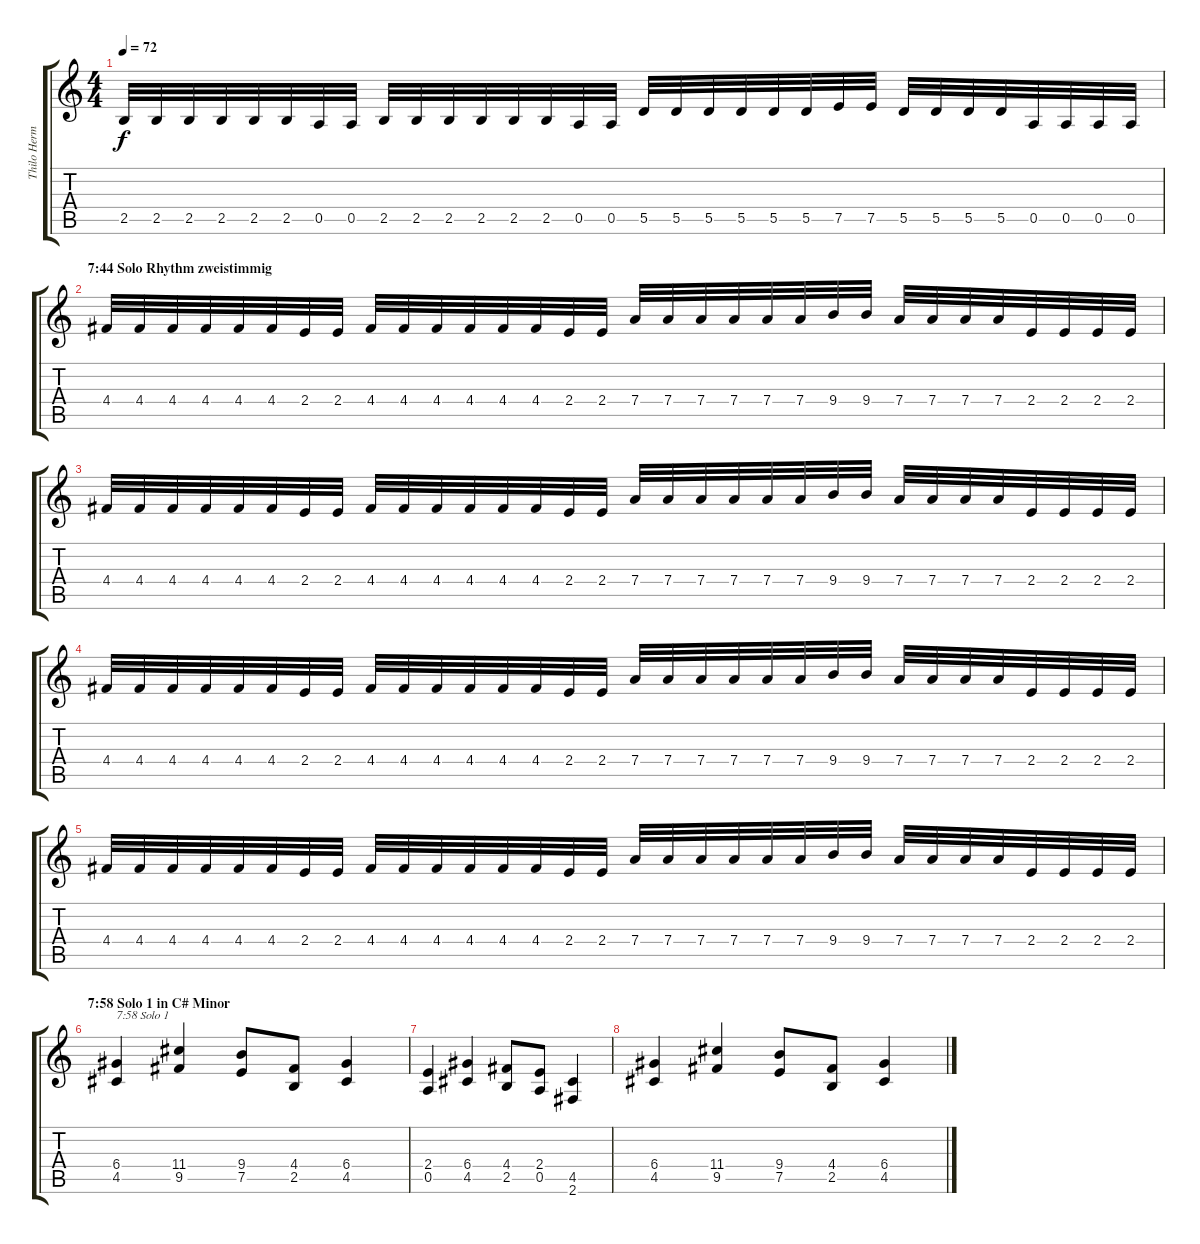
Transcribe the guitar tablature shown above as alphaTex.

\track ("Thilo Hermann (right)" "Thilo Herm") {instrument overdrivenguitar}
\staff {score tabs}
\tuning (E4 B3 G3 D3 A2 E2) {hide}
\ts (4 4)
\tempo 72
\clef g2
\ks c
2.5.32{dy f} 2.5.32 2.5.32 2.5.32 2.5.32 2.5.32 0.5.32 0.5.32 2.5.32 2.5.32 2.5.32 2.5.32 2.5.32 2.5.32 0.5.32 0.5.32 5.5.32 5.5.32 5.5.32 5.5.32 5.5.32 5.5.32 7.5.32 7.5.32 5.5.32 5.5.32 5.5.32 5.5.32 0.5.32 0.5.32 0.5.32 0.5.32 |
\section ("" "7:44 Solo Rhythm zweistimmig")
4.4.32 4.4.32 4.4.32 4.4.32 4.4.32 4.4.32 2.4.32 2.4.32 4.4.32 4.4.32 4.4.32 4.4.32 4.4.32 4.4.32 2.4.32 2.4.32 7.4.32 7.4.32 7.4.32 7.4.32 7.4.32 7.4.32 9.4.32 9.4.32 7.4.32 7.4.32 7.4.32 7.4.32 2.4.32 2.4.32 2.4.32 2.4.32 |
4.4.32 4.4.32 4.4.32 4.4.32 4.4.32 4.4.32 2.4.32 2.4.32 4.4.32 4.4.32 4.4.32 4.4.32 4.4.32 4.4.32 2.4.32 2.4.32 7.4.32 7.4.32 7.4.32 7.4.32 7.4.32 7.4.32 9.4.32 9.4.32 7.4.32 7.4.32 7.4.32 7.4.32 2.4.32 2.4.32 2.4.32 2.4.32 |
4.4.32 4.4.32 4.4.32 4.4.32 4.4.32 4.4.32 2.4.32 2.4.32 4.4.32 4.4.32 4.4.32 4.4.32 4.4.32 4.4.32 2.4.32 2.4.32 7.4.32 7.4.32 7.4.32 7.4.32 7.4.32 7.4.32 9.4.32 9.4.32 7.4.32 7.4.32 7.4.32 7.4.32 2.4.32 2.4.32 2.4.32 2.4.32 |
4.4.32 4.4.32 4.4.32 4.4.32 4.4.32 4.4.32 2.4.32 2.4.32 4.4.32 4.4.32 4.4.32 4.4.32 4.4.32 4.4.32 2.4.32 2.4.32 7.4.32 7.4.32 7.4.32 7.4.32 7.4.32 7.4.32 9.4.32 9.4.32 7.4.32 7.4.32 7.4.32 7.4.32 2.4.32 2.4.32 2.4.32 2.4.32 |
\section ("" "7:58 Solo 1 in C# Minor")
(6.4 4.5).4{txt "7:58 Solo 1"} (11.4 9.5).4 (9.4 7.5).8 (4.4 2.5).8 (6.4 4.5).4 |
(2.4 0.5).4 (6.4 4.5).4 (4.4 2.5).8 (2.4 0.5).8 (4.5 2.6).4 |
(6.4 4.5).4 (11.4 9.5).4 (9.4 7.5).8 (4.4 2.5).8 (6.4 4.5).4
